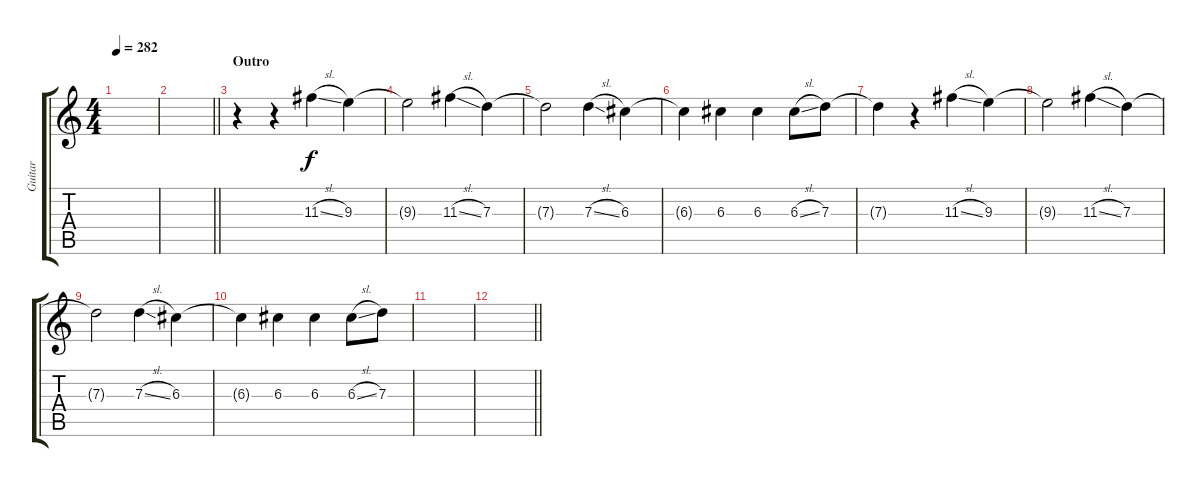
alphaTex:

\track ("Guitar" "Guitar") {instrument distortionguitar}
\staff {score tabs}
\tuning (E4 B3 G3 D3 A2 E2) {hide}
\ts (4 4)
\tempo 282
\clef g2
\ks c
|
\barLineRight lightlight
|
\section ("" "Outro")
r.4 r.4 11.3{sl}.4 9.3.4 |
9.3{t}.2 11.3{sl}.4 7.3.4 |
7.3{t}.2 7.3{sl}.4 6.3.4 |
6.3{t}.4 6.3.4 6.3.4 6.3{sl}.8 7.3.8 |
7.3{t}.4 r.4 11.3{sl}.4 9.3.4 |
9.3{t}.2 11.3{sl}.4 7.3.4 |
7.3{t}.2 7.3{sl}.4 6.3.4 |
6.3{t}.4 6.3.4 6.3.4 6.3{sl}.8 7.3.8 |
|
\barLineRight lightlight
